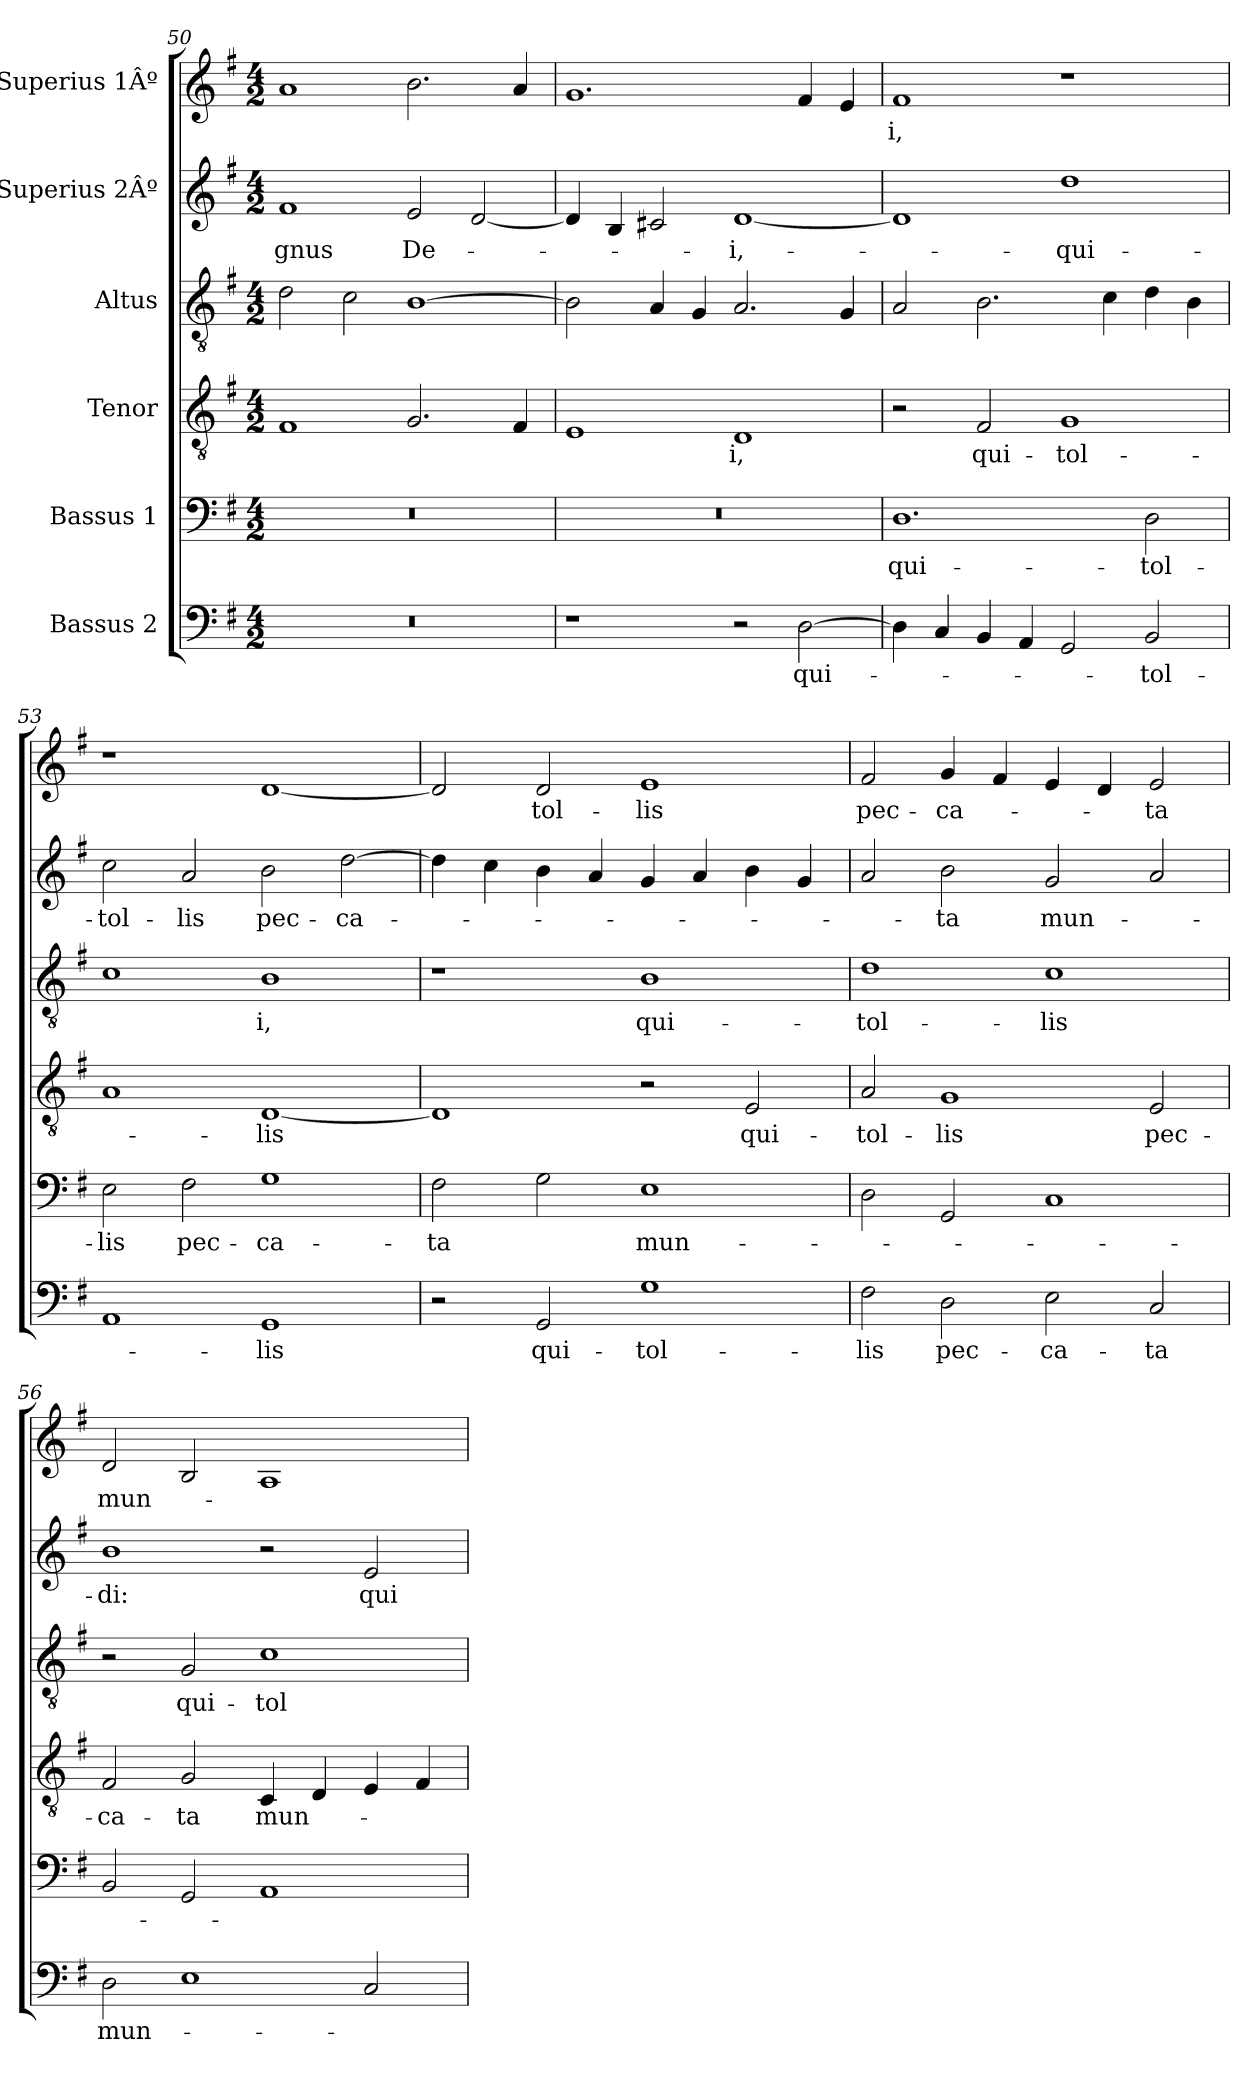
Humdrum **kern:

**kern	**text	**kern	**text	**kern	**text	**kern	**text	**kern	**text	**kern	**text
*part6	*part6	*part5	*part5	*part4	*part4	*part3	*part3	*part2	*part2	*part1	*part1
*staff6	*staff6	*staff5	*staff5	*staff4	*staff4	*staff3	*staff3	*staff2	*staff2	*staff1	*staff1
*I"Bassus 2	*	*I"Bassus 1	*	*I"Tenor	*	*I"Altus	*	*I"Superius 2Âº	*	*I"Superius 1Âº	*
*clefF4	*	*clefF4	*	*clefGv2	*	*clefGv2	*	*clefG2	*	*clefG2	*
*k[f#]	*	*k[f#]	*	*k[f#]	*	*k[f#]	*	*k[f#]	*	*k[f#]	*
*M4/2	*	*M4/2	*	*M4/2	*	*M4/2	*	*M4/2	*	*M4/2	*
=50	=50	=50	=50	=50	=50	=50	=50	=50	=50	=50	=50
0r	.	0r	.	1F#/	.	2d\	.	1f#/	-gnus	1a/	.
.	.	.	.	.	.	2c\	.	.	.	.	.
.	.	.	.	2.G/	.	[1B\	.	2e/	De-	2.b\	.
.	.	.	.	.	.	.	.	[2d/	.	.	.
.	.	.	.	4F#/	.	.	.	.	.	4a/	.
=51	=51	=51	=51	=51	=51	=51	=51	=51	=51	=51	=51
1r	.	0r	.	1E/	.	2B\]	.	4d/]	.	1.g/	.
.	.	.	.	.	.	.	.	4B/	.	.	.
.	.	.	.	.	.	4A/	.	2c#X/	.	.	.
.	.	.	.	.	.	4G/	.	.	.	.	.
2r	.	.	.	1D/	-i,	2.A/	.	[1d/	i,-	.	.
[2D\	qui-	.	.	.	.	.	.	.	.	4f#/	.
.	.	.	.	.	.	4G/	.	.	.	4e/	.
=52	=52	=52	=52	=52	=52	=52	=52	=52	=52	=52	=52
4D\]	.	1.D\	qui-	2r	.	2A/	.	1d/]	.	1f#/	-i,
4C/	.	.	.	.	.	.	.	.	.	.	.
4BB/	.	.	.	2F#/	qui-	2.B\	.	.	.	.	.
4AA/	.	.	.	.	.	.	.	.	.	.	.
2GG/	.	.	.	1G/	tol-	.	.	1dd\	qui-	1r	.
.	.	.	.	.	.	4c\	.	.	.	.	.
2BB/	tol-	2D\	tol-	.	.	4d\	.	.	.	.	.
.	.	.	.	.	.	4B\	.	.	.	.	.
=53	=53	=53	=53	=53	=53	=53	=53	=53	=53	=53	=53
1AA/	.	2E\	-lis	1A/	.	1c\	.	2cc\	tol-	1r	.
.	.	2F#\	pec-	.	.	.	.	2a/	-lis	.	.
1GG/	-lis	1G\	-ca-	[1D/	-lis	1B\	-i,	2b\	pec-	[1d/	.
.	.	.	.	.	.	.	.	[2dd\	-ca-	.	.
=54	=54	=54	=54	=54	=54	=54	=54	=54	=54	=54	=54
2r	.	2F#\	-ta	1D/]	.	1r	.	4dd\]	.	2d/]	.
.	.	.	.	.	.	.	.	4cc\	.	.	.
2GG/	qui-	2G\	.	.	.	.	.	4b\	.	2d/	tol-
.	.	.	.	.	.	.	.	4a/	.	.	.
1G\	tol-	1E\	mun-	2r	.	1B\	qui-	4g/	.	1e/	-lis
.	.	.	.	.	.	.	.	4a/	.	.	.
.	.	.	.	2E/	qui-	.	.	4b\	.	.	.
.	.	.	.	.	.	.	.	4g/	.	.	.
=55	=55	=55	=55	=55	=55	=55	=55	=55	=55	=55	=55
2F#\	-lis	2D\	.	2A/	tol-	1d\	tol-	2a/	.	2f#/	pec-
2D\	pec-	2GG/	.	1G/	-lis	.	.	2b\	-ta	4g/	-ca-
.	.	.	.	.	.	.	.	.	.	4f#/	.
2E\	-ca-	1C/	.	.	.	1c\	-lis	2g/	mun-	4e/	.
.	.	.	.	.	.	.	.	.	.	4d/	.
2C/	-ta	.	.	2E/	pec-	.	.	2a/	.	2e/	-ta
=56	=56	=56	=56	=56	=56	=56	=56	=56	=56	=56	=56
2D\	mun-	2BB/	.	2F#/	-ca-	2r	.	1b\	-di:	2d/	mun-
1E\	.	2GG/	.	2G/	-ta	2G/	qui-	.	.	2B/	.
.	.	1AA/	.	4C/	mun-	1c\	tol-	2r	.	1A/	.
.	.	.	.	4D/	.	.	.	.	.	.	.
2C/	.	.	.	4E/	.	.	.	2e/	qui-	.	.
.	.	.	.	4F#/	.	.	.	.	.	.	.
=	=	=	=	=	=	=	=	=	=	=	=
*-	*-	*-	*-	*-	*-	*-	*-	*-	*-	*-	*-
